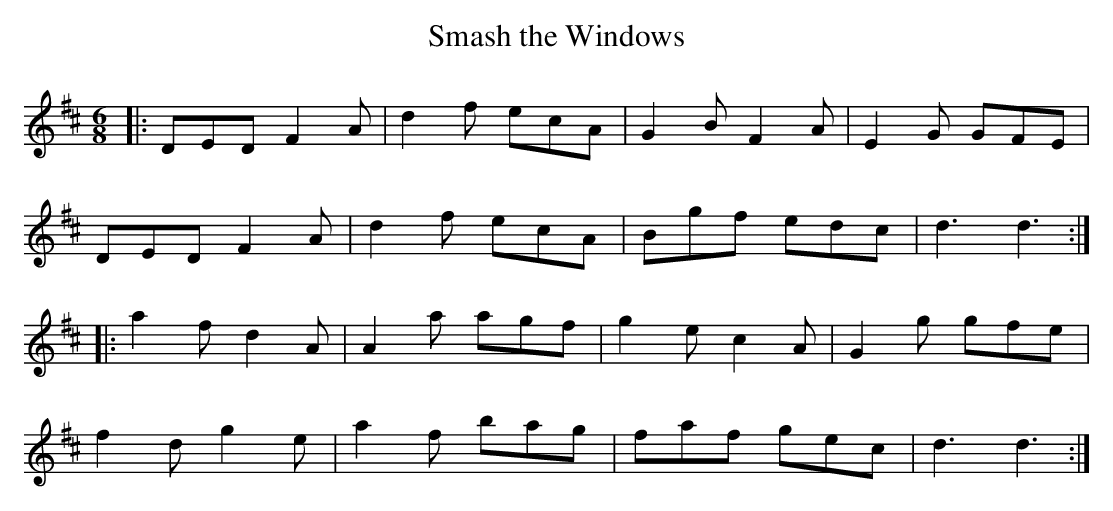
X:1
T:Smash the Windows
M:6/8
L:1/8
K:D
|:DED F2A|d2f ecA|G2B F2A|E2G GFE|
DED F2A|d2f ecA|Bgf edc|d3d3:|
|:a2f d2A|A2a agf|g2e c2A|G2g gfe|
f2d g2e|a2f bag|faf gec|d3d3:|
